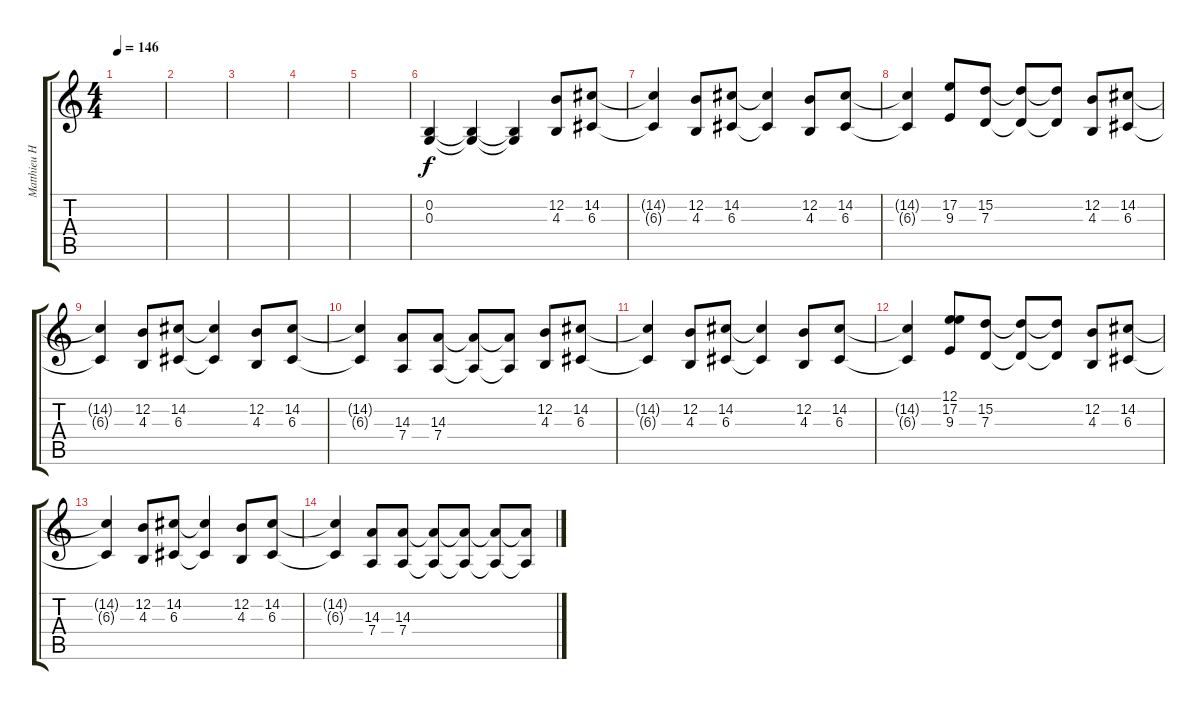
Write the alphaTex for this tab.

\track ("Matthieu Hartley Strings" "Matthieu H") {instrument stringensemble1}
\staff {score tabs}
\tuning (E4 B3 G3 D3 A2 E2) {hide}
\ts (4 4)
\tempo 146
\clef g2
\ks c
|
|
|
|
|
(0.2 0.3).4 (0.2{t} 0.3{t}).4 (0.2{t} 0.3{t}).4 (12.2 4.3).8 (14.2 6.3).8 |
(14.2{t} 6.3{t}).4 (12.2 4.3).8 (14.2 6.3).8 (14.2{t} 6.3{t}).4 (12.2 4.3).8 (14.2 6.3).8 |
(14.2{t} 6.3{t}).4 (17.2 9.3).8 (15.2 7.3).8 (15.2{t} 7.3{t}).8 (15.2{t} 7.3{t}).8 (12.2 4.3).8 (14.2 6.3).8 |
(14.2{t} 6.3{t}).4 (12.2 4.3).8 (14.2 6.3).8 (14.2{t} 6.3{t}).4 (12.2 4.3).8 (14.2 6.3).8 |
(14.2{t} 6.3{t}).4 (14.3 7.4).8 (14.3 7.4).8 (14.3{t} 7.4{t}).8 (14.3{t} 7.4{t}).8 (12.2 4.3).8 (14.2 6.3).8 |
(14.2{t} 6.3{t}).4 (12.2 4.3).8 (14.2 6.3).8 (14.2{t} 6.3{t}).4 (12.2 4.3).8 (14.2 6.3).8 |
(14.2{t} 6.3{t}).4 (12.1 17.2 9.3).8 (15.2 7.3).8 (15.2{t} 7.3{t}).8 (15.2{t} 7.3{t}).8 (12.2 4.3).8 (14.2 6.3).8 |
(14.2{t} 6.3{t}).4 (12.2 4.3).8 (14.2 6.3).8 (14.2{t} 6.3{t}).4 (12.2 4.3).8 (14.2 6.3).8 |
(14.2{t} 6.3{t}).4 (14.3 7.4).8 (14.3 7.4).8 (14.3{t} 7.4{t}).8 (14.3{t} 7.4{t}).8 (14.3{t} 7.4{t}).8 (14.3{t} 7.4{t}).8
